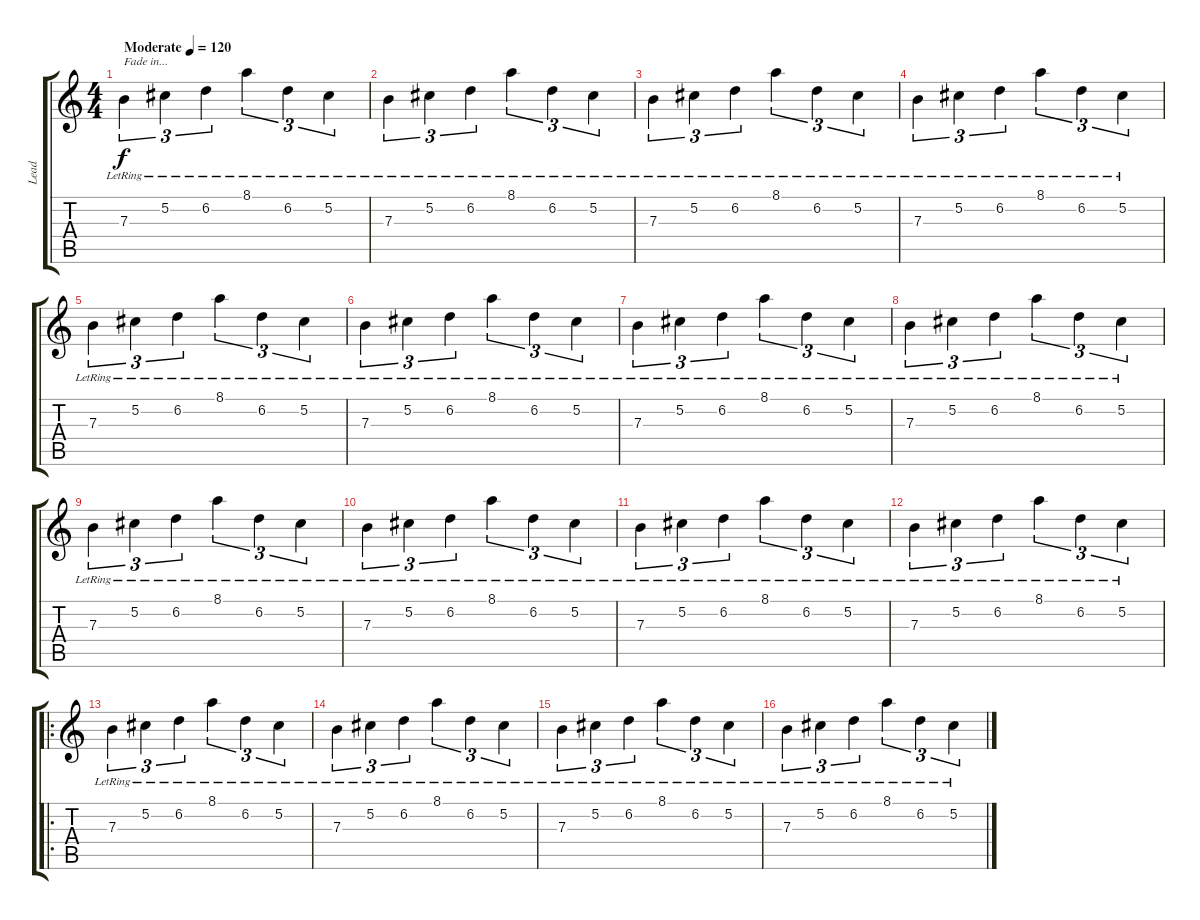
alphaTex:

\track ("Lead" "Lead") {instrument distortionguitar}
\staff {score tabs}
\tuning (Db4 Ab3 E3 B2 Gb2 B1) {hide}
\ts (4 4)
\tempo (120 "Moderate")
\clef g2
\ks c
7.3{lr}.4{tu (3 2) txt "Fade in..." dy f volume 0 instrument distortionguitar} 5.2{lr}.4{tu (3 2) volume 1} 6.2{lr}.4{tu (3 2) volume 2} 8.1{lr}.4{tu (3 2) volume 3} 6.2{lr}.4{tu (3 2) volume 4} 5.2{lr}.4{tu (3 2) volume 5} |
7.3{lr}.4{tu (3 2) volume 6} 5.2{lr}.4{tu (3 2) volume 7} 6.2{lr}.4{tu (3 2) volume 8} 8.1{lr}.4{tu (3 2) volume 9} 6.2{lr}.4{tu (3 2) volume 10} 5.2{lr}.4{tu (3 2) volume 11} |
7.3{lr}.4{tu (3 2) volume 12} 5.2{lr}.4{tu (3 2) volume 13} 6.2{lr}.4{tu (3 2)} 8.1{lr}.4{tu (3 2)} 6.2{lr}.4{tu (3 2)} 5.2{lr}.4{tu (3 2)} |
7.3{lr}.4{tu (3 2)} 5.2{lr}.4{tu (3 2)} 6.2{lr}.4{tu (3 2)} 8.1{lr}.4{tu (3 2)} 6.2{lr}.4{tu (3 2)} 5.2{lr}.4{tu (3 2)} |
7.3{lr}.4{tu (3 2)} 5.2{lr}.4{tu (3 2)} 6.2{lr}.4{tu (3 2)} 8.1{lr}.4{tu (3 2)} 6.2{lr}.4{tu (3 2)} 5.2{lr}.4{tu (3 2)} |
7.3{lr}.4{tu (3 2)} 5.2{lr}.4{tu (3 2)} 6.2{lr}.4{tu (3 2)} 8.1{lr}.4{tu (3 2)} 6.2{lr}.4{tu (3 2)} 5.2{lr}.4{tu (3 2)} |
7.3{lr}.4{tu (3 2)} 5.2{lr}.4{tu (3 2)} 6.2{lr}.4{tu (3 2)} 8.1{lr}.4{tu (3 2)} 6.2{lr}.4{tu (3 2)} 5.2{lr}.4{tu (3 2)} |
7.3{lr}.4{tu (3 2)} 5.2{lr}.4{tu (3 2)} 6.2{lr}.4{tu (3 2)} 8.1{lr}.4{tu (3 2)} 6.2{lr}.4{tu (3 2)} 5.2{lr}.4{tu (3 2)} |
7.3{lr}.4{tu (3 2)} 5.2{lr}.4{tu (3 2)} 6.2{lr}.4{tu (3 2)} 8.1{lr}.4{tu (3 2)} 6.2{lr}.4{tu (3 2)} 5.2{lr}.4{tu (3 2)} |
7.3{lr}.4{tu (3 2)} 5.2{lr}.4{tu (3 2)} 6.2{lr}.4{tu (3 2)} 8.1{lr}.4{tu (3 2)} 6.2{lr}.4{tu (3 2)} 5.2{lr}.4{tu (3 2)} |
7.3{lr}.4{tu (3 2)} 5.2{lr}.4{tu (3 2)} 6.2{lr}.4{tu (3 2)} 8.1{lr}.4{tu (3 2)} 6.2{lr}.4{tu (3 2)} 5.2{lr}.4{tu (3 2)} |
7.3{lr}.4{tu (3 2)} 5.2{lr}.4{tu (3 2)} 6.2{lr}.4{tu (3 2)} 8.1{lr}.4{tu (3 2)} 6.2{lr}.4{tu (3 2)} 5.2{lr}.4{tu (3 2)} |
\ro
7.3{lr}.4{tu (3 2)} 5.2{lr}.4{tu (3 2)} 6.2{lr}.4{tu (3 2)} 8.1{lr}.4{tu (3 2)} 6.2{lr}.4{tu (3 2)} 5.2{lr}.4{tu (3 2)} |
7.3{lr}.4{tu (3 2)} 5.2{lr}.4{tu (3 2)} 6.2{lr}.4{tu (3 2)} 8.1{lr}.4{tu (3 2)} 6.2{lr}.4{tu (3 2)} 5.2{lr}.4{tu (3 2)} |
7.3{lr}.4{tu (3 2)} 5.2{lr}.4{tu (3 2)} 6.2{lr}.4{tu (3 2)} 8.1{lr}.4{tu (3 2)} 6.2{lr}.4{tu (3 2)} 5.2{lr}.4{tu (3 2)} |
7.3{lr}.4{tu (3 2)} 5.2{lr}.4{tu (3 2)} 6.2{lr}.4{tu (3 2)} 8.1{lr}.4{tu (3 2)} 6.2{lr}.4{tu (3 2)} 5.2{lr}.4{tu (3 2)}
